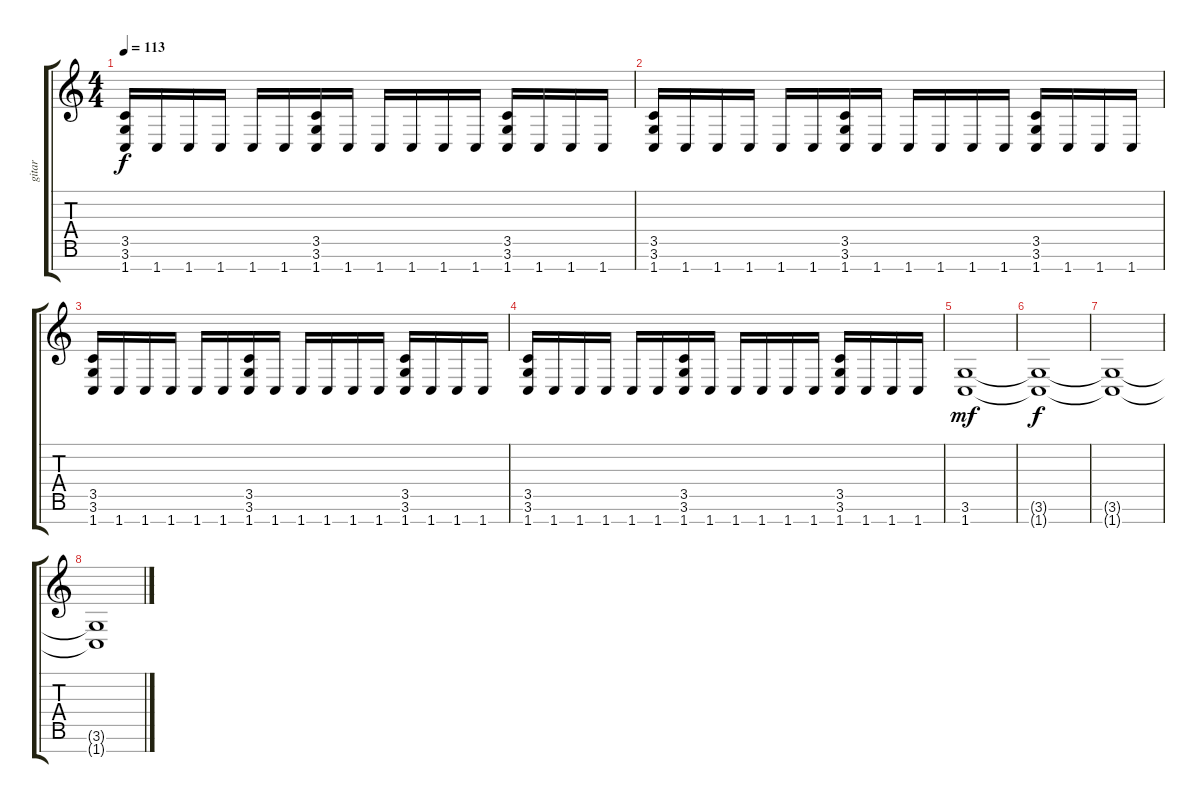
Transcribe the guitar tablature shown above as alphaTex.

\track ("gitar" "gitar") {instrument overdrivenguitar}
\staff {score tabs}
\tuning (E4 B3 G3 D3 A2 E2 B1) {hide}
\ts (4 4)
\tempo 113
\clef g2
\ks c
(3.5 3.6 1.7).16{dy f} 1.7.16 1.7.16 1.7.16 1.7.16 1.7.16 (3.5 3.6 1.7).16 1.7.16 1.7.16 1.7.16 1.7.16 1.7.16 (3.5 3.6 1.7).16 1.7.16 1.7.16 1.7.16 |
(3.5 3.6 1.7).16 1.7.16 1.7.16 1.7.16 1.7.16 1.7.16 (3.5 3.6 1.7).16 1.7.16 1.7.16 1.7.16 1.7.16 1.7.16 (3.5 3.6 1.7).16 1.7.16 1.7.16 1.7.16 |
(3.5 3.6 1.7).16 1.7.16 1.7.16 1.7.16 1.7.16 1.7.16 (3.5 3.6 1.7).16 1.7.16 1.7.16 1.7.16 1.7.16 1.7.16 (3.5 3.6 1.7).16 1.7.16 1.7.16 1.7.16 |
(3.5 3.6 1.7).16 1.7.16 1.7.16 1.7.16 1.7.16 1.7.16 (3.5 3.6 1.7).16 1.7.16 1.7.16 1.7.16 1.7.16 1.7.16 (3.5 3.6 1.7).16 1.7.16 1.7.16 1.7.16 |
(3.6 1.7).1{dy mf} |
(3.6{t} 1.7{t}).1{dy f} |
(3.6{t} 1.7{t}).1{volume 0} |
(3.6{t} 1.7{t}).1
